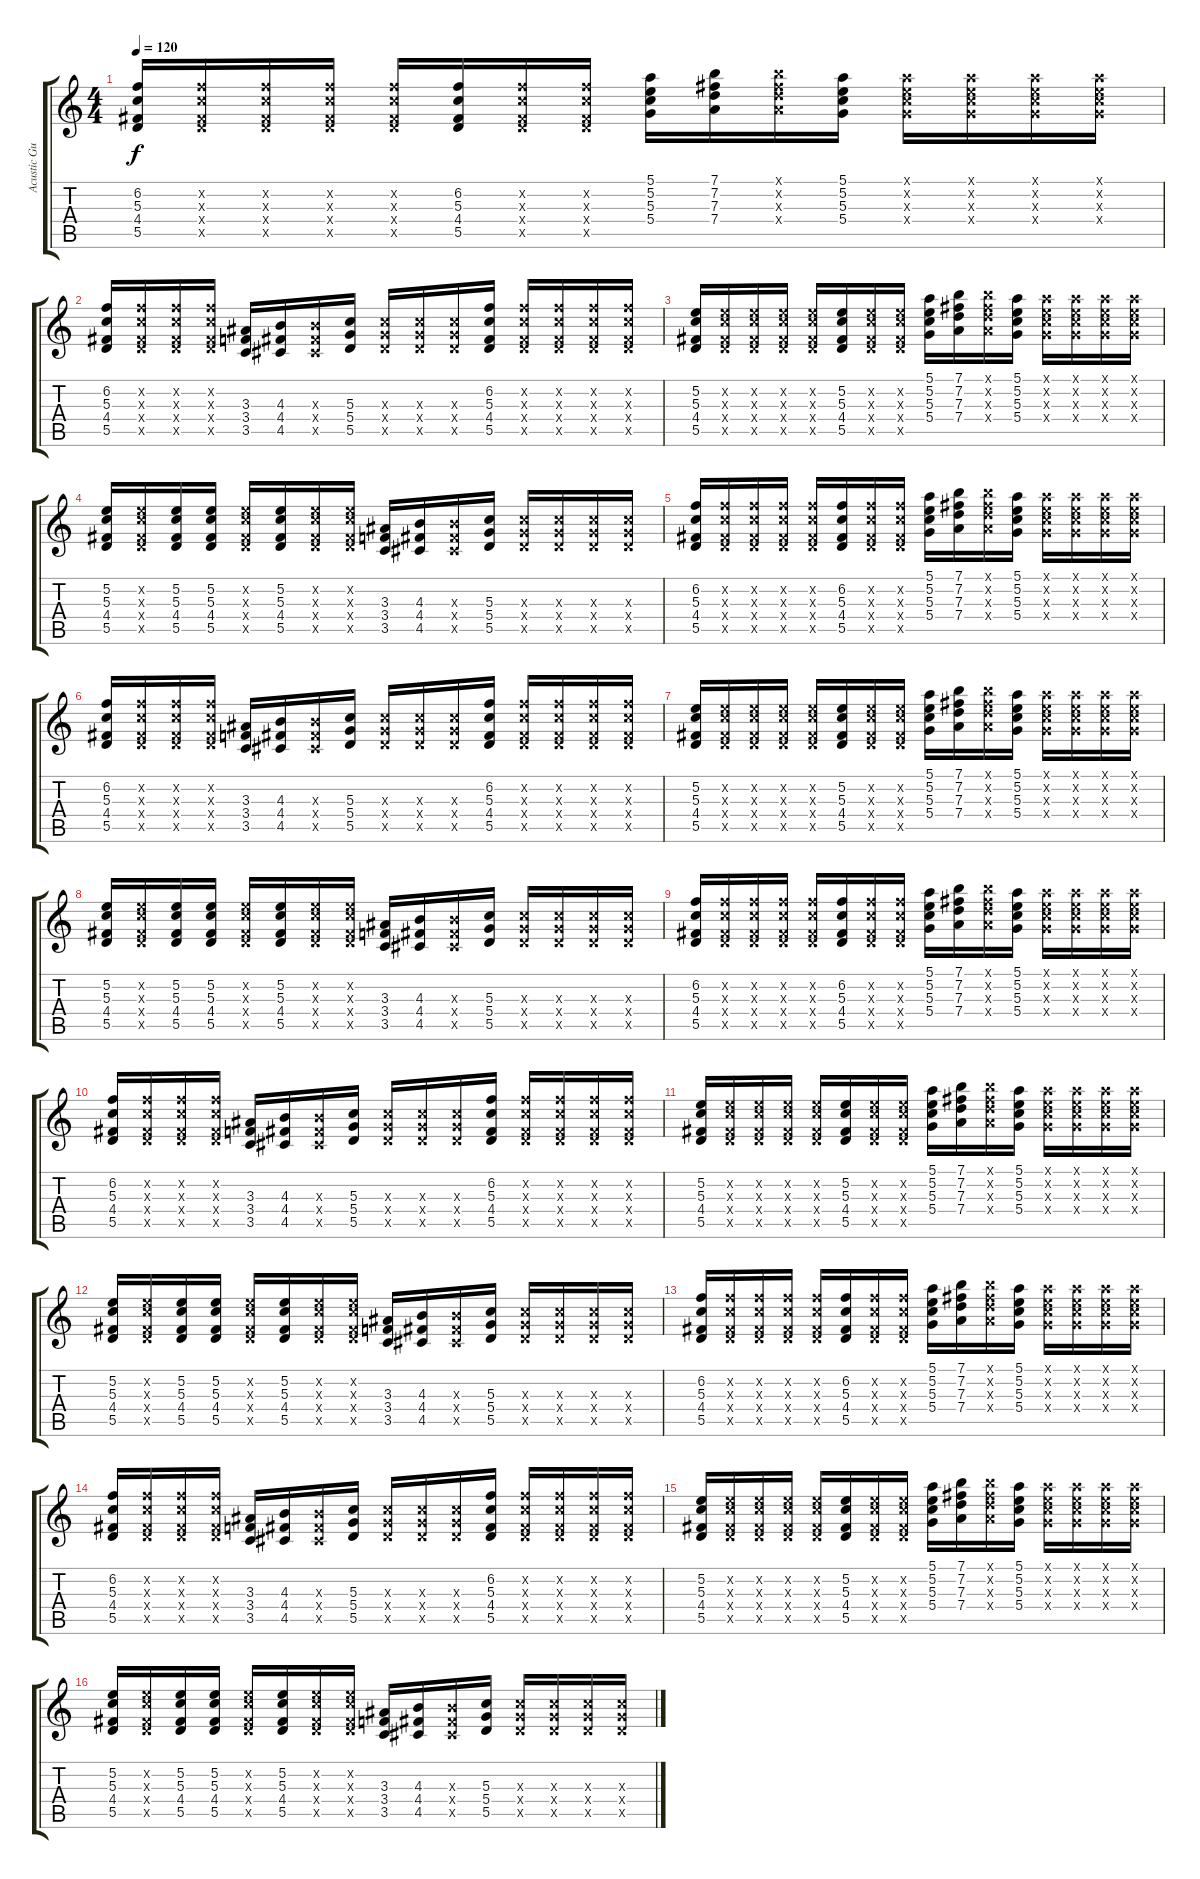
\track ("Acustic Guitar" "Acustic Gu") {instrument acousticguitarsteel}
\staff {score tabs}
\tuning (E4 B3 G3 D3 A2 E2) {hide}
\ts (4 4)
\tempo 120
\clef g2
\ks c
(6.2 5.3 4.4 5.5).16{dy f} (6.2{x} 5.3{x} 4.4{x} 5.5{x}).16 (6.2{x} 5.3{x} 4.4{x} 5.5{x}).16 (6.2{x} 5.3{x} 4.4{x} 5.5{x}).16 (6.2{x} 5.3{x} 4.4{x} 5.5{x}).16 (6.2 5.3 4.4 5.5).16 (6.2{x} 5.3{x} 4.4{x} 5.5{x}).16 (6.2{x} 5.3{x} 4.4{x} 5.5{x}).16 (5.1 5.2 5.3 5.4).16 (7.1 7.2 7.3 7.4).16 (7.1{x} 7.2{x} 7.3{x} 7.4{x}).16 (5.1 5.2 5.3 5.4).16 (5.1{x} 5.2{x} 5.3{x} 5.4{x}).16 (5.1{x} 5.2{x} 5.3{x} 5.4{x}).16 (5.1{x} 5.2{x} 5.3{x} 5.4{x}).16 (5.1{x} 5.2{x} 5.3{x} 5.4{x}).16 |
(6.2 5.3 4.4 5.5).16 (6.2{x} 5.3{x} 4.4{x} 5.5{x}).16 (6.2{x} 5.3{x} 4.4{x} 5.5{x}).16 (6.2{x} 5.3{x} 4.4{x} 5.5{x}).16 (3.3 3.4 3.5).16 (4.3 4.4 4.5).16 (4.3{x} 4.4{x} 4.5{x}).16 (5.3 5.4 5.5).16 (5.3{x} 5.4{x} 5.5{x}).16 (5.3{x} 5.4{x} 5.5{x}).16 (5.3{x} 5.4{x} 5.5{x}).16 (6.2 5.3 4.4 5.5).16 (6.2{x} 5.3{x} 4.4{x} 5.5{x}).16 (6.2{x} 5.3{x} 4.4{x} 5.5{x}).16 (6.2{x} 5.3{x} 4.4{x} 5.5{x}).16 (6.2{x} 5.3{x} 4.4{x} 5.5{x}).16 |
(5.2 5.3 4.4 5.5).16 (5.2{x} 5.3{x} 4.4{x} 5.5{x}).16 (5.2{x} 5.3{x} 4.4{x} 5.5{x}).16 (5.2{x} 5.3{x} 4.4{x} 5.5{x}).16 (5.2{x} 5.3{x} 4.4{x} 5.5{x}).16 (5.2 5.3 4.4 5.5).16 (5.2{x} 5.3{x} 4.4{x} 5.5{x}).16 (5.2{x} 5.3{x} 4.4{x} 5.5{x}).16 (5.1 5.2 5.3 5.4).16 (7.1 7.2 7.3 7.4).16 (7.1{x} 7.2{x} 7.3{x} 7.4{x}).16 (5.1 5.2 5.3 5.4).16 (5.1{x} 5.2{x} 5.3{x} 5.4{x}).16 (5.1{x} 5.2{x} 5.3{x} 5.4{x}).16 (5.1{x} 5.2{x} 5.3{x} 5.4{x}).16 (5.1{x} 5.2{x} 5.3{x} 5.4{x}).16 |
(5.2 5.3 4.4 5.5).16 (5.2{x} 5.3{x} 4.4{x} 5.5{x}).16 (5.2 5.3 4.4 5.5).16 (5.2 5.3 4.4 5.5).16 (5.2{x} 5.3{x} 4.4{x} 5.5{x}).16 (5.2 5.3 4.4 5.5).16 (5.2{x} 5.3{x} 4.4{x} 5.5{x}).16 (5.2{x} 5.3{x} 4.4{x} 5.5{x}).16 (3.3 3.4 3.5).16 (4.3 4.4 4.5).16 (4.3{x} 4.4{x} 4.5{x}).16 (5.3 5.4 5.5).16 (5.3{x} 5.4{x} 5.5{x}).16 (5.3{x} 5.4{x} 5.5{x}).16 (5.3{x} 5.4{x} 5.5{x}).16 (5.3{x} 5.4{x} 5.5{x}).16 |
(6.2 5.3 4.4 5.5).16 (6.2{x} 5.3{x} 4.4{x} 5.5{x}).16 (6.2{x} 5.3{x} 4.4{x} 5.5{x}).16 (6.2{x} 5.3{x} 4.4{x} 5.5{x}).16 (6.2{x} 5.3{x} 4.4{x} 5.5{x}).16 (6.2 5.3 4.4 5.5).16 (6.2{x} 5.3{x} 4.4{x} 5.5{x}).16 (6.2{x} 5.3{x} 4.4{x} 5.5{x}).16 (5.1 5.2 5.3 5.4).16 (7.1 7.2 7.3 7.4).16 (7.1{x} 7.2{x} 7.3{x} 7.4{x}).16 (5.1 5.2 5.3 5.4).16 (5.1{x} 5.2{x} 5.3{x} 5.4{x}).16 (5.1{x} 5.2{x} 5.3{x} 5.4{x}).16 (5.1{x} 5.2{x} 5.3{x} 5.4{x}).16 (5.1{x} 5.2{x} 5.3{x} 5.4{x}).16 |
(6.2 5.3 4.4 5.5).16 (6.2{x} 5.3{x} 4.4{x} 5.5{x}).16 (6.2{x} 5.3{x} 4.4{x} 5.5{x}).16 (6.2{x} 5.3{x} 4.4{x} 5.5{x}).16 (3.3 3.4 3.5).16 (4.3 4.4 4.5).16 (4.3{x} 4.4{x} 4.5{x}).16 (5.3 5.4 5.5).16 (5.3{x} 5.4{x} 5.5{x}).16 (5.3{x} 5.4{x} 5.5{x}).16 (5.3{x} 5.4{x} 5.5{x}).16 (6.2 5.3 4.4 5.5).16 (6.2{x} 5.3{x} 4.4{x} 5.5{x}).16 (6.2{x} 5.3{x} 4.4{x} 5.5{x}).16 (6.2{x} 5.3{x} 4.4{x} 5.5{x}).16 (6.2{x} 5.3{x} 4.4{x} 5.5{x}).16 |
(5.2 5.3 4.4 5.5).16 (5.2{x} 5.3{x} 4.4{x} 5.5{x}).16 (5.2{x} 5.3{x} 4.4{x} 5.5{x}).16 (5.2{x} 5.3{x} 4.4{x} 5.5{x}).16 (5.2{x} 5.3{x} 4.4{x} 5.5{x}).16 (5.2 5.3 4.4 5.5).16 (5.2{x} 5.3{x} 4.4{x} 5.5{x}).16 (5.2{x} 5.3{x} 4.4{x} 5.5{x}).16 (5.1 5.2 5.3 5.4).16 (7.1 7.2 7.3 7.4).16 (7.1{x} 7.2{x} 7.3{x} 7.4{x}).16 (5.1 5.2 5.3 5.4).16 (5.1{x} 5.2{x} 5.3{x} 5.4{x}).16 (5.1{x} 5.2{x} 5.3{x} 5.4{x}).16 (5.1{x} 5.2{x} 5.3{x} 5.4{x}).16 (5.1{x} 5.2{x} 5.3{x} 5.4{x}).16 |
(5.2 5.3 4.4 5.5).16 (5.2{x} 5.3{x} 4.4{x} 5.5{x}).16 (5.2 5.3 4.4 5.5).16 (5.2 5.3 4.4 5.5).16 (5.2{x} 5.3{x} 4.4{x} 5.5{x}).16 (5.2 5.3 4.4 5.5).16 (5.2{x} 5.3{x} 4.4{x} 5.5{x}).16 (5.2{x} 5.3{x} 4.4{x} 5.5{x}).16 (3.3 3.4 3.5).16 (4.3 4.4 4.5).16 (4.3{x} 4.4{x} 4.5{x}).16 (5.3 5.4 5.5).16 (5.3{x} 5.4{x} 5.5{x}).16 (5.3{x} 5.4{x} 5.5{x}).16 (5.3{x} 5.4{x} 5.5{x}).16 (5.3{x} 5.4{x} 5.5{x}).16 |
(6.2 5.3 4.4 5.5).16 (6.2{x} 5.3{x} 4.4{x} 5.5{x}).16 (6.2{x} 5.3{x} 4.4{x} 5.5{x}).16 (6.2{x} 5.3{x} 4.4{x} 5.5{x}).16 (6.2{x} 5.3{x} 4.4{x} 5.5{x}).16 (6.2 5.3 4.4 5.5).16 (6.2{x} 5.3{x} 4.4{x} 5.5{x}).16 (6.2{x} 5.3{x} 4.4{x} 5.5{x}).16 (5.1 5.2 5.3 5.4).16 (7.1 7.2 7.3 7.4).16 (7.1{x} 7.2{x} 7.3{x} 7.4{x}).16 (5.1 5.2 5.3 5.4).16 (5.1{x} 5.2{x} 5.3{x} 5.4{x}).16 (5.1{x} 5.2{x} 5.3{x} 5.4{x}).16 (5.1{x} 5.2{x} 5.3{x} 5.4{x}).16 (5.1{x} 5.2{x} 5.3{x} 5.4{x}).16 |
(6.2 5.3 4.4 5.5).16 (6.2{x} 5.3{x} 4.4{x} 5.5{x}).16 (6.2{x} 5.3{x} 4.4{x} 5.5{x}).16 (6.2{x} 5.3{x} 4.4{x} 5.5{x}).16 (3.3 3.4 3.5).16 (4.3 4.4 4.5).16 (4.3{x} 4.4{x} 4.5{x}).16 (5.3 5.4 5.5).16 (5.3{x} 5.4{x} 5.5{x}).16 (5.3{x} 5.4{x} 5.5{x}).16 (5.3{x} 5.4{x} 5.5{x}).16 (6.2 5.3 4.4 5.5).16 (6.2{x} 5.3{x} 4.4{x} 5.5{x}).16 (6.2{x} 5.3{x} 4.4{x} 5.5{x}).16 (6.2{x} 5.3{x} 4.4{x} 5.5{x}).16 (6.2{x} 5.3{x} 4.4{x} 5.5{x}).16 |
(5.2 5.3 4.4 5.5).16 (5.2{x} 5.3{x} 4.4{x} 5.5{x}).16 (5.2{x} 5.3{x} 4.4{x} 5.5{x}).16 (5.2{x} 5.3{x} 4.4{x} 5.5{x}).16 (5.2{x} 5.3{x} 4.4{x} 5.5{x}).16 (5.2 5.3 4.4 5.5).16 (5.2{x} 5.3{x} 4.4{x} 5.5{x}).16 (5.2{x} 5.3{x} 4.4{x} 5.5{x}).16 (5.1 5.2 5.3 5.4).16 (7.1 7.2 7.3 7.4).16 (7.1{x} 7.2{x} 7.3{x} 7.4{x}).16 (5.1 5.2 5.3 5.4).16 (5.1{x} 5.2{x} 5.3{x} 5.4{x}).16 (5.1{x} 5.2{x} 5.3{x} 5.4{x}).16 (5.1{x} 5.2{x} 5.3{x} 5.4{x}).16 (5.1{x} 5.2{x} 5.3{x} 5.4{x}).16 |
(5.2 5.3 4.4 5.5).16 (5.2{x} 5.3{x} 4.4{x} 5.5{x}).16 (5.2 5.3 4.4 5.5).16 (5.2 5.3 4.4 5.5).16 (5.2{x} 5.3{x} 4.4{x} 5.5{x}).16 (5.2 5.3 4.4 5.5).16 (5.2{x} 5.3{x} 4.4{x} 5.5{x}).16 (5.2{x} 5.3{x} 4.4{x} 5.5{x}).16 (3.3 3.4 3.5).16 (4.3 4.4 4.5).16 (4.3{x} 4.4{x} 4.5{x}).16 (5.3 5.4 5.5).16 (5.3{x} 5.4{x} 5.5{x}).16 (5.3{x} 5.4{x} 5.5{x}).16 (5.3{x} 5.4{x} 5.5{x}).16 (5.3{x} 5.4{x} 5.5{x}).16 |
(6.2 5.3 4.4 5.5).16 (6.2{x} 5.3{x} 4.4{x} 5.5{x}).16 (6.2{x} 5.3{x} 4.4{x} 5.5{x}).16 (6.2{x} 5.3{x} 4.4{x} 5.5{x}).16 (6.2{x} 5.3{x} 4.4{x} 5.5{x}).16 (6.2 5.3 4.4 5.5).16 (6.2{x} 5.3{x} 4.4{x} 5.5{x}).16 (6.2{x} 5.3{x} 4.4{x} 5.5{x}).16 (5.1 5.2 5.3 5.4).16 (7.1 7.2 7.3 7.4).16 (7.1{x} 7.2{x} 7.3{x} 7.4{x}).16 (5.1 5.2 5.3 5.4).16 (5.1{x} 5.2{x} 5.3{x} 5.4{x}).16 (5.1{x} 5.2{x} 5.3{x} 5.4{x}).16 (5.1{x} 5.2{x} 5.3{x} 5.4{x}).16 (5.1{x} 5.2{x} 5.3{x} 5.4{x}).16 |
(6.2 5.3 4.4 5.5).16 (6.2{x} 5.3{x} 4.4{x} 5.5{x}).16 (6.2{x} 5.3{x} 4.4{x} 5.5{x}).16 (6.2{x} 5.3{x} 4.4{x} 5.5{x}).16 (3.3 3.4 3.5).16 (4.3 4.4 4.5).16 (4.3{x} 4.4{x} 4.5{x}).16 (5.3 5.4 5.5).16 (5.3{x} 5.4{x} 5.5{x}).16 (5.3{x} 5.4{x} 5.5{x}).16 (5.3{x} 5.4{x} 5.5{x}).16 (6.2 5.3 4.4 5.5).16 (6.2{x} 5.3{x} 4.4{x} 5.5{x}).16 (6.2{x} 5.3{x} 4.4{x} 5.5{x}).16 (6.2{x} 5.3{x} 4.4{x} 5.5{x}).16 (6.2{x} 5.3{x} 4.4{x} 5.5{x}).16 |
(5.2 5.3 4.4 5.5).16 (5.2{x} 5.3{x} 4.4{x} 5.5{x}).16 (5.2{x} 5.3{x} 4.4{x} 5.5{x}).16 (5.2{x} 5.3{x} 4.4{x} 5.5{x}).16 (5.2{x} 5.3{x} 4.4{x} 5.5{x}).16 (5.2 5.3 4.4 5.5).16 (5.2{x} 5.3{x} 4.4{x} 5.5{x}).16 (5.2{x} 5.3{x} 4.4{x} 5.5{x}).16 (5.1 5.2 5.3 5.4).16 (7.1 7.2 7.3 7.4).16 (7.1{x} 7.2{x} 7.3{x} 7.4{x}).16 (5.1 5.2 5.3 5.4).16 (5.1{x} 5.2{x} 5.3{x} 5.4{x}).16 (5.1{x} 5.2{x} 5.3{x} 5.4{x}).16 (5.1{x} 5.2{x} 5.3{x} 5.4{x}).16 (5.1{x} 5.2{x} 5.3{x} 5.4{x}).16 |
(5.2 5.3 4.4 5.5).16 (5.2{x} 5.3{x} 4.4{x} 5.5{x}).16 (5.2 5.3 4.4 5.5).16 (5.2 5.3 4.4 5.5).16 (5.2{x} 5.3{x} 4.4{x} 5.5{x}).16 (5.2 5.3 4.4 5.5).16 (5.2{x} 5.3{x} 4.4{x} 5.5{x}).16 (5.2{x} 5.3{x} 4.4{x} 5.5{x}).16 (3.3 3.4 3.5).16 (4.3 4.4 4.5).16 (4.3{x} 4.4{x} 4.5{x}).16 (5.3 5.4 5.5).16 (5.3{x} 5.4{x} 5.5{x}).16 (5.3{x} 5.4{x} 5.5{x}).16 (5.3{x} 5.4{x} 5.5{x}).16 (5.3{x} 5.4{x} 5.5{x}).16
